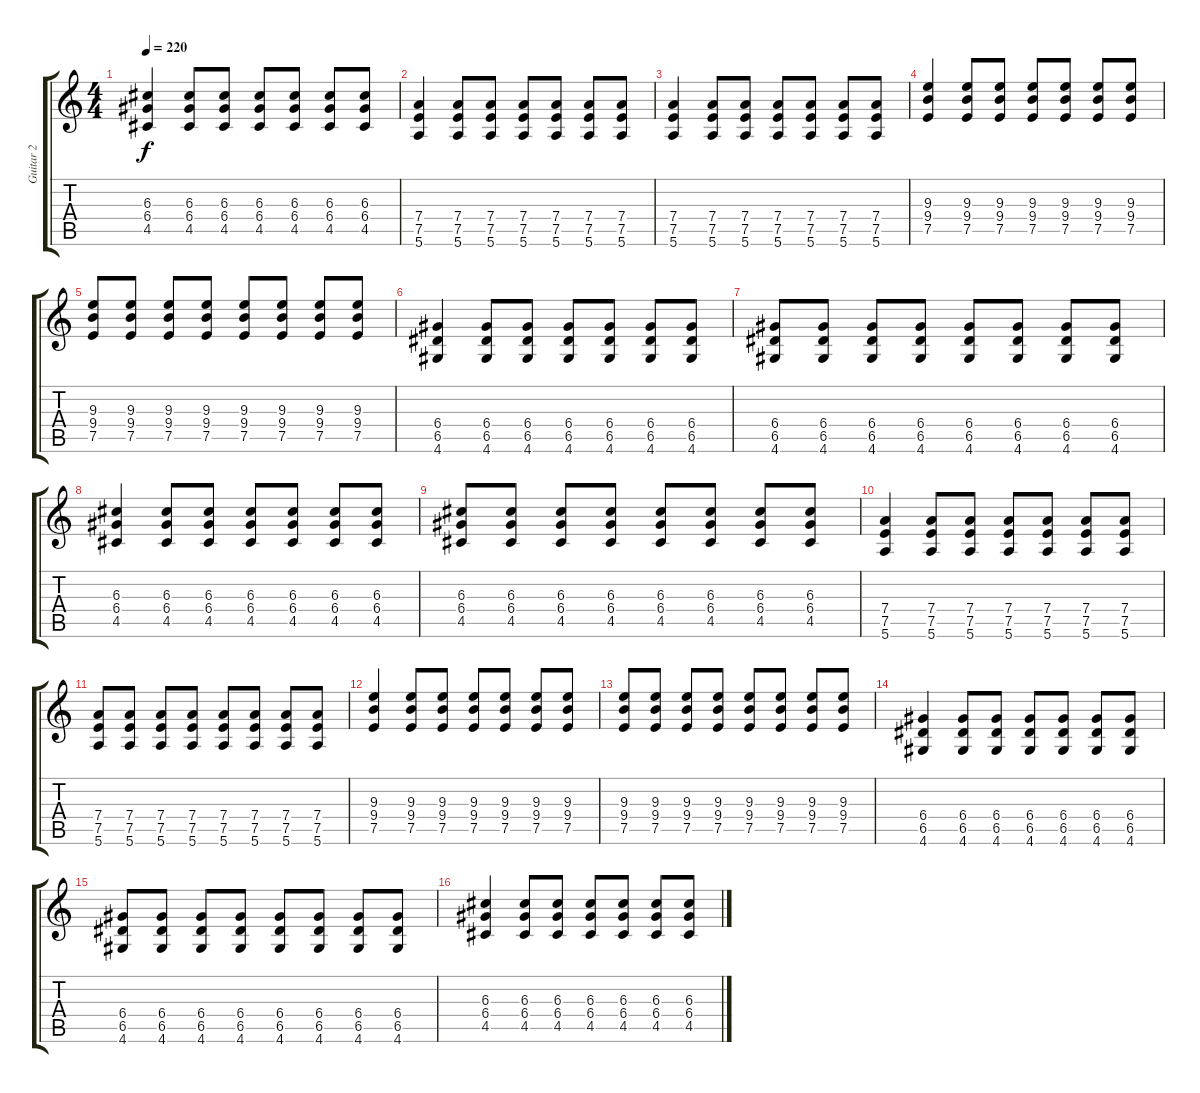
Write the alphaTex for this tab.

\track ("Guitar 2" "Guitar 2") {instrument distortionguitar}
\staff {score tabs}
\tuning (E4 B3 G3 D3 A2 E2) {hide}
\ts (4 4)
\tempo 220
\clef g2
\ks c
(6.3 6.4 4.5).4{dy f} (6.3 6.4 4.5).8 (6.3 6.4 4.5).8 (6.3 6.4 4.5).8 (6.3 6.4 4.5).8 (6.3 6.4 4.5).8 (6.3 6.4 4.5).8 |
(7.4 7.5 5.6).4 (7.4 7.5 5.6).8 (7.4 7.5 5.6).8 (7.4 7.5 5.6).8 (7.4 7.5 5.6).8 (7.4 7.5 5.6).8 (7.4 7.5 5.6).8 |
(7.4 7.5 5.6).4 (7.4 7.5 5.6).8 (7.4 7.5 5.6).8 (7.4 7.5 5.6).8 (7.4 7.5 5.6).8 (7.4 7.5 5.6).8 (7.4 7.5 5.6).8 |
(9.3 9.4 7.5).4 (9.3 9.4 7.5).8 (9.3 9.4 7.5).8 (9.3 9.4 7.5).8 (9.3 9.4 7.5).8 (9.3 9.4 7.5).8 (9.3 9.4 7.5).8 |
(9.3 9.4 7.5).8 (9.3 9.4 7.5).8 (9.3 9.4 7.5).8 (9.3 9.4 7.5).8 (9.3 9.4 7.5).8 (9.3 9.4 7.5).8 (9.3 9.4 7.5).8 (9.3 9.4 7.5).8 |
(6.4 6.5 4.6).4 (6.4 6.5 4.6).8 (6.4 6.5 4.6).8 (6.4 6.5 4.6).8 (6.4 6.5 4.6).8 (6.4 6.5 4.6).8 (6.4 6.5 4.6).8 |
(6.4 6.5 4.6).8 (6.4 6.5 4.6).8 (6.4 6.5 4.6).8 (6.4 6.5 4.6).8 (6.4 6.5 4.6).8 (6.4 6.5 4.6).8 (6.4 6.5 4.6).8 (6.4 6.5 4.6).8 |
(6.3 6.4 4.5).4 (6.3 6.4 4.5).8 (6.3 6.4 4.5).8 (6.3 6.4 4.5).8 (6.3 6.4 4.5).8 (6.3 6.4 4.5).8 (6.3 6.4 4.5).8 |
(6.3 6.4 4.5).8 (6.3 6.4 4.5).8 (6.3 6.4 4.5).8 (6.3 6.4 4.5).8 (6.3 6.4 4.5).8 (6.3 6.4 4.5).8 (6.3 6.4 4.5).8 (6.3 6.4 4.5).8 |
(7.4 7.5 5.6).4 (7.4 7.5 5.6).8 (7.4 7.5 5.6).8 (7.4 7.5 5.6).8 (7.4 7.5 5.6).8 (7.4 7.5 5.6).8 (7.4 7.5 5.6).8 |
(7.4 7.5 5.6).8 (7.4 7.5 5.6).8 (7.4 7.5 5.6).8 (7.4 7.5 5.6).8 (7.4 7.5 5.6).8 (7.4 7.5 5.6).8 (7.4 7.5 5.6).8 (7.4 7.5 5.6).8 |
(9.3 9.4 7.5).4 (9.3 9.4 7.5).8 (9.3 9.4 7.5).8 (9.3 9.4 7.5).8 (9.3 9.4 7.5).8 (9.3 9.4 7.5).8 (9.3 9.4 7.5).8 |
(9.3 9.4 7.5).8 (9.3 9.4 7.5).8 (9.3 9.4 7.5).8 (9.3 9.4 7.5).8 (9.3 9.4 7.5).8 (9.3 9.4 7.5).8 (9.3 9.4 7.5).8 (9.3 9.4 7.5).8 |
(6.4 6.5 4.6).4 (6.4 6.5 4.6).8 (6.4 6.5 4.6).8 (6.4 6.5 4.6).8 (6.4 6.5 4.6).8 (6.4 6.5 4.6).8 (6.4 6.5 4.6).8 |
(6.4 6.5 4.6).8 (6.4 6.5 4.6).8 (6.4 6.5 4.6).8 (6.4 6.5 4.6).8 (6.4 6.5 4.6).8 (6.4 6.5 4.6).8 (6.4 6.5 4.6).8 (6.4 6.5 4.6).8 |
(6.3 6.4 4.5).4 (6.3 6.4 4.5).8 (6.3 6.4 4.5).8 (6.3 6.4 4.5).8 (6.3 6.4 4.5).8 (6.3 6.4 4.5).8 (6.3 6.4 4.5).8
